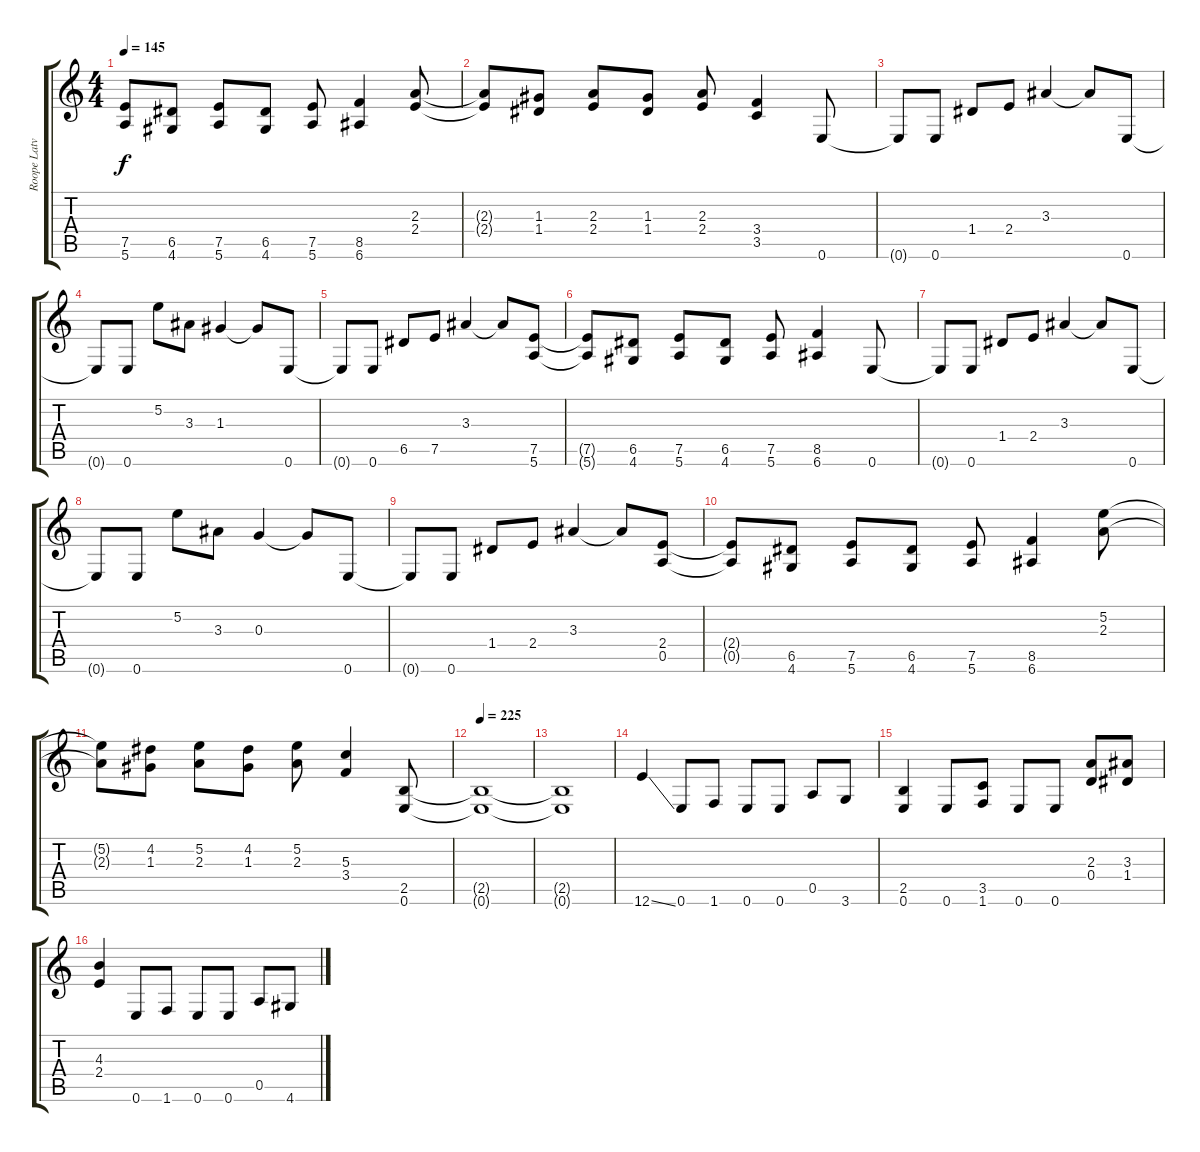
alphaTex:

\track ("Roope Latvala" "Roope Latv") {instrument distortionguitar}
\staff {score tabs}
\tuning (E4 B3 G3 D3 A2 E2) {hide}
\ts (4 4)
\tempo 145
\clef g2
\ks c
(7.5{t} 5.6{t}).8{dy f} (6.5 4.6).8 (7.5 5.6).8 (6.5 4.6).8 (7.5 5.6).8 (8.5 6.6).4 (2.3 2.4).8 |
(2.3{t} 2.4{t}).8 (1.3 1.4).8 (2.3 2.4).8 (1.3 1.4).8 (2.3 2.4).8 (3.4 3.5).4 0.6.8 |
0.6{t}.8 0.6.8 1.4.8 2.4.8 3.3.4 3.3{t}.8 0.6.8 |
0.6{t}.8 0.6.8 5.2.8 3.3.8 1.3.4 1.3{t}.8 0.6.8 |
0.6{t}.8 0.6.8 6.5.8 7.5.8 3.3.4 3.3{t}.8 (7.5 5.6).8 |
(7.5{t} 5.6{t}).8 (6.5 4.6).8 (7.5 5.6).8 (6.5 4.6).8 (7.5 5.6).8 (8.5 6.6).4 0.6.8 |
0.6{t}.8 0.6.8 1.4.8 2.4.8 3.3.4 3.3{t}.8 0.6.8 |
0.6{t}.8 0.6.8 5.2.8 3.3.8 0.3.4 0.3{t}.8 0.6.8 |
0.6{t}.8 0.6.8 1.4.8 2.4.8 3.3.4 3.3{t}.8 (2.4 0.5).8 |
(2.4{t} 0.5{t}).8 (6.5 4.6).8 (7.5 5.6).8 (6.5 4.6).8 (7.5 5.6).8 (8.5 6.6).4 (5.2 2.3).8 |
(5.2{t} 2.3{t}).8 (4.2 1.3).8 (5.2 2.3).8 (4.2 1.3).8 (5.2 2.3).8 (5.3 3.4).4 (2.5 0.6).8 |
\tempo 225
(2.5{t} 0.6{t}).1 |
(2.5{t} 0.6{t}).1 |
12.6{ss}.4 0.6.8 1.6.8 0.6.8 0.6.8 0.5.8 3.6.8 |
(2.5 0.6).4 0.6.8 (3.5 1.6).8 0.6.8 0.6.8 (2.3 0.4).8 (3.3 1.4).8 |
(4.3 2.4).4 0.6.8 1.6.8 0.6.8 0.6.8 0.5.8 4.6.8
